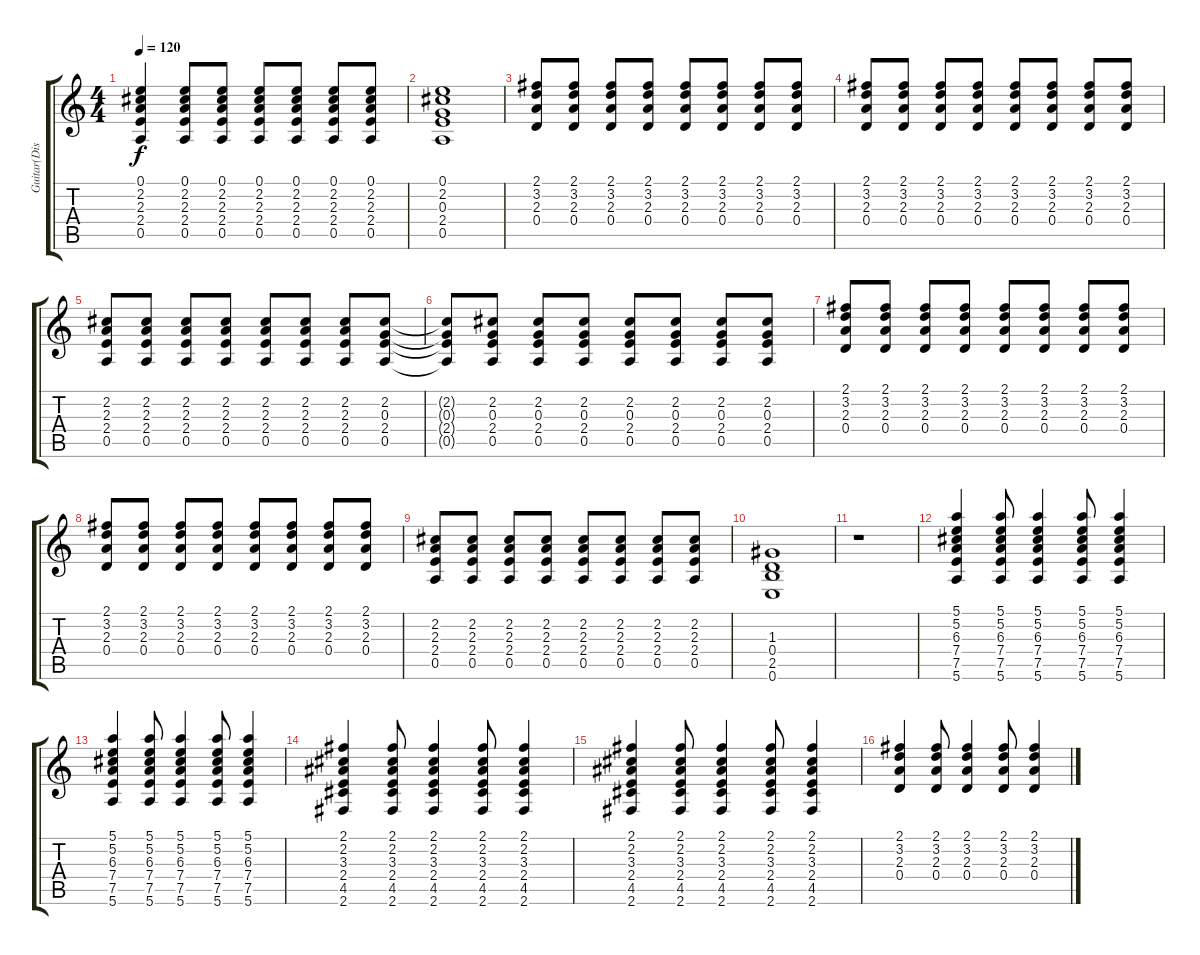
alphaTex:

\track ("Guitar(Dist.)" "Guitar(Dis") {instrument distortionguitar}
\staff {score tabs}
\tuning (E4 B3 G3 D3 A2 E2) {hide}
\ts (4 4)
\tempo 120
\clef g2
\ks c
(0.1 2.2 2.3 2.4 0.5).4{dy f} (0.1 2.2 2.3 2.4 0.5).8 (0.1 2.2 2.3 2.4 0.5).8 (0.1 2.2 2.3 2.4 0.5).8 (0.1 2.2 2.3 2.4 0.5).8 (0.1 2.2 2.3 2.4 0.5).8 (0.1 2.2 2.3 2.4 0.5).8 |
(0.1 2.2 0.3 2.4 0.5).1 |
(2.1 3.2 2.3 0.4).8 (2.1 3.2 2.3 0.4).8 (2.1 3.2 2.3 0.4).8 (2.1 3.2 2.3 0.4).8 (2.1 3.2 2.3 0.4).8 (2.1 3.2 2.3 0.4).8 (2.1 3.2 2.3 0.4).8 (2.1 3.2 2.3 0.4).8 |
(2.1 3.2 2.3 0.4).8 (2.1 3.2 2.3 0.4).8 (2.1 3.2 2.3 0.4).8 (2.1 3.2 2.3 0.4).8 (2.1 3.2 2.3 0.4).8 (2.1 3.2 2.3 0.4).8 (2.1 3.2 2.3 0.4).8 (2.1 3.2 2.3 0.4).8 |
(2.2 2.3 2.4 0.5).8 (2.2 2.3 2.4 0.5).8 (2.2 2.3 2.4 0.5).8 (2.2 2.3 2.4 0.5).8 (2.2 2.3 2.4 0.5).8 (2.2 2.3 2.4 0.5).8 (2.2 2.3 2.4 0.5).8 (2.2 0.3 2.4 0.5).8 |
(2.2{t} 0.3{t} 2.4{t} 0.5{t}).8 (2.2 0.3 2.4 0.5).8 (2.2 0.3 2.4 0.5).8 (2.2 0.3 2.4 0.5).8 (2.2 0.3 2.4 0.5).8 (2.2 0.3 2.4 0.5).8 (2.2 0.3 2.4 0.5).8 (2.2 0.3 2.4 0.5).8 |
(2.1 3.2 2.3 0.4).8 (2.1 3.2 2.3 0.4).8 (2.1 3.2 2.3 0.4).8 (2.1 3.2 2.3 0.4).8 (2.1 3.2 2.3 0.4).8 (2.1 3.2 2.3 0.4).8 (2.1 3.2 2.3 0.4).8 (2.1 3.2 2.3 0.4).8 |
(2.1 3.2 2.3 0.4).8 (2.1 3.2 2.3 0.4).8 (2.1 3.2 2.3 0.4).8 (2.1 3.2 2.3 0.4).8 (2.1 3.2 2.3 0.4).8 (2.1 3.2 2.3 0.4).8 (2.1 3.2 2.3 0.4).8 (2.1 3.2 2.3 0.4).8 |
(2.2 2.3 2.4 0.5).8 (2.2 2.3 2.4 0.5).8 (2.2 2.3 2.4 0.5).8 (2.2 2.3 2.4 0.5).8 (2.2 2.3 2.4 0.5).8 (2.2 2.3 2.4 0.5).8 (2.2 2.3 2.4 0.5).8 (2.2 2.3 2.4 0.5).8 |
(1.3 0.4 2.5 0.6).1 |
r.1 |
(5.1 5.2 6.3 7.4 7.5 5.6).4 (5.1 5.2 6.3 7.4 7.5 5.6).8 (5.1 5.2 6.3 7.4 7.5 5.6).4 (5.1 5.2 6.3 7.4 7.5 5.6).8 (5.1 5.2 6.3 7.4 7.5 5.6).4 |
(5.1 5.2 6.3 7.4 7.5 5.6).4 (5.1 5.2 6.3 7.4 7.5 5.6).8 (5.1 5.2 6.3 7.4 7.5 5.6).4 (5.1 5.2 6.3 7.4 7.5 5.6).8 (5.1 5.2 6.3 7.4 7.5 5.6).4 |
(2.1 2.2 3.3 2.4 4.5 2.6).4 (2.1 2.2 3.3 2.4 4.5 2.6).8 (2.1 2.2 3.3 2.4 4.5 2.6).4 (2.1 2.2 3.3 2.4 4.5 2.6).8 (2.1 2.2 3.3 2.4 4.5 2.6).4 |
(2.1 2.2 3.3 2.4 4.5 2.6).4 (2.1 2.2 3.3 2.4 4.5 2.6).8 (2.1 2.2 3.3 2.4 4.5 2.6).4 (2.1 2.2 3.3 2.4 4.5 2.6).8 (2.1 2.2 3.3 2.4 4.5 2.6).4 |
(2.1 3.2 2.3 0.4).4 (2.1 3.2 2.3 0.4).8 (2.1 3.2 2.3 0.4).4 (2.1 3.2 2.3 0.4).8 (2.1 3.2 2.3 0.4).4
